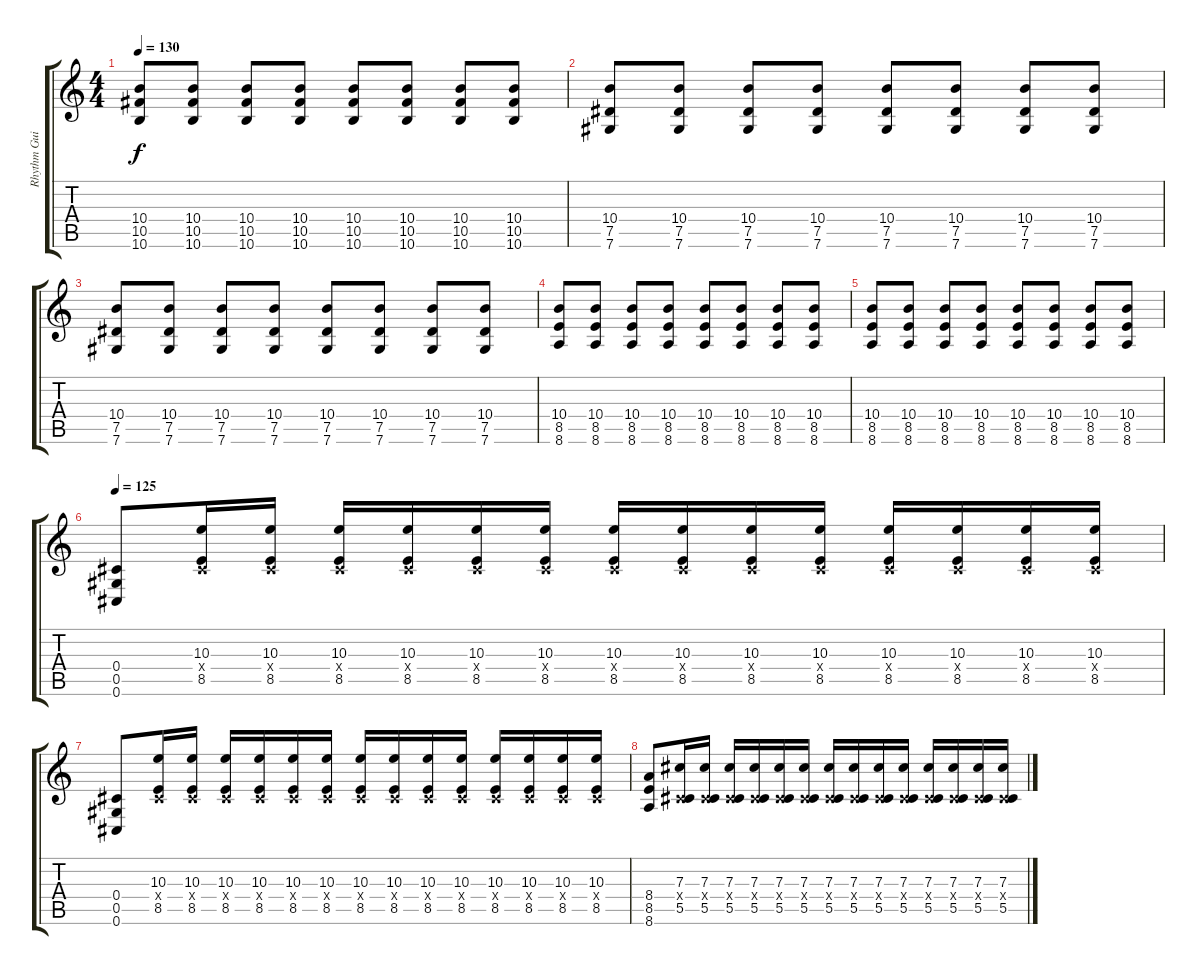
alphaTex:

\track ("Rhythm Guitar" "Rhythm Gui") {instrument distortionguitar}
\staff {score tabs}
\tuning (Eb4 Bb3 Gb3 Db3 Ab2 Db2) {hide}
\ts (4 4)
\tempo 130
\clef g2
\ks c
(10.4 10.5 10.6).8{dy f} (10.4 10.5 10.6).8 (10.4 10.5 10.6).8 (10.4 10.5 10.6).8 (10.4 10.5 10.6).8 (10.4 10.5 10.6).8 (10.4 10.5 10.6).8 (10.4 10.5 10.6).8 |
(10.4 7.5 7.6).8 (10.4 7.5 7.6).8 (10.4 7.5 7.6).8 (10.4 7.5 7.6).8 (10.4 7.5 7.6).8 (10.4 7.5 7.6).8 (10.4 7.5 7.6).8 (10.4 7.5 7.6).8 |
(10.4 7.5 7.6).8 (10.4 7.5 7.6).8 (10.4 7.5 7.6).8 (10.4 7.5 7.6).8 (10.4 7.5 7.6).8 (10.4 7.5 7.6).8 (10.4 7.5 7.6).8 (10.4 7.5 7.6).8 |
(10.4 8.5 8.6).8 (10.4 8.5 8.6).8 (10.4 8.5 8.6).8 (10.4 8.5 8.6).8 (10.4 8.5 8.6).8 (10.4 8.5 8.6).8 (10.4 8.5 8.6).8 (10.4 8.5 8.6).8 |
(10.4 8.5 8.6).8 (10.4 8.5 8.6).8 (10.4 8.5 8.6).8 (10.4 8.5 8.6).8 (10.4 8.5 8.6).8 (10.4 8.5 8.6).8 (10.4 8.5 8.6).8 (10.4 8.5 8.6).8 |
\tempo 125
(0.4 0.5 0.6).8 (10.3 0.4{x} 8.5).16 (10.3 0.4{x} 8.5).16 (10.3 0.4{x} 8.5).16 (10.3 0.4{x} 8.5).16 (10.3 0.4{x} 8.5).16 (10.3 0.4{x} 8.5).16 (10.3 0.4{x} 8.5).16 (10.3 0.4{x} 8.5).16 (10.3 0.4{x} 8.5).16 (10.3 0.4{x} 8.5).16 (10.3 0.4{x} 8.5).16 (10.3 0.4{x} 8.5).16 (10.3 0.4{x} 8.5).16 (10.3 0.4{x} 8.5).16 |
(0.4 0.5 0.6).8 (10.3 0.4{x} 8.5).16 (10.3 0.4{x} 8.5).16 (10.3 0.4{x} 8.5).16 (10.3 0.4{x} 8.5).16 (10.3 0.4{x} 8.5).16 (10.3 0.4{x} 8.5).16 (10.3 0.4{x} 8.5).16 (10.3 0.4{x} 8.5).16 (10.3 0.4{x} 8.5).16 (10.3 0.4{x} 8.5).16 (10.3 0.4{x} 8.5).16 (10.3 0.4{x} 8.5).16 (10.3 0.4{x} 8.5).16 (10.3 0.4{x} 8.5).16 |
(8.4 8.5 8.6).8 (7.3 0.4{x} 5.5).16 (7.3 0.4{x} 5.5).16 (7.3 0.4{x} 5.5).16 (7.3 0.4{x} 5.5).16 (7.3 0.4{x} 5.5).16 (7.3 0.4{x} 5.5).16 (7.3 0.4{x} 5.5).16 (7.3 0.4{x} 5.5).16 (7.3 0.4{x} 5.5).16 (7.3 0.4{x} 5.5).16 (7.3 0.4{x} 5.5).16 (7.3 0.4{x} 5.5).16 (7.3 0.4{x} 5.5).16 (7.3 0.4{x} 5.5).16
